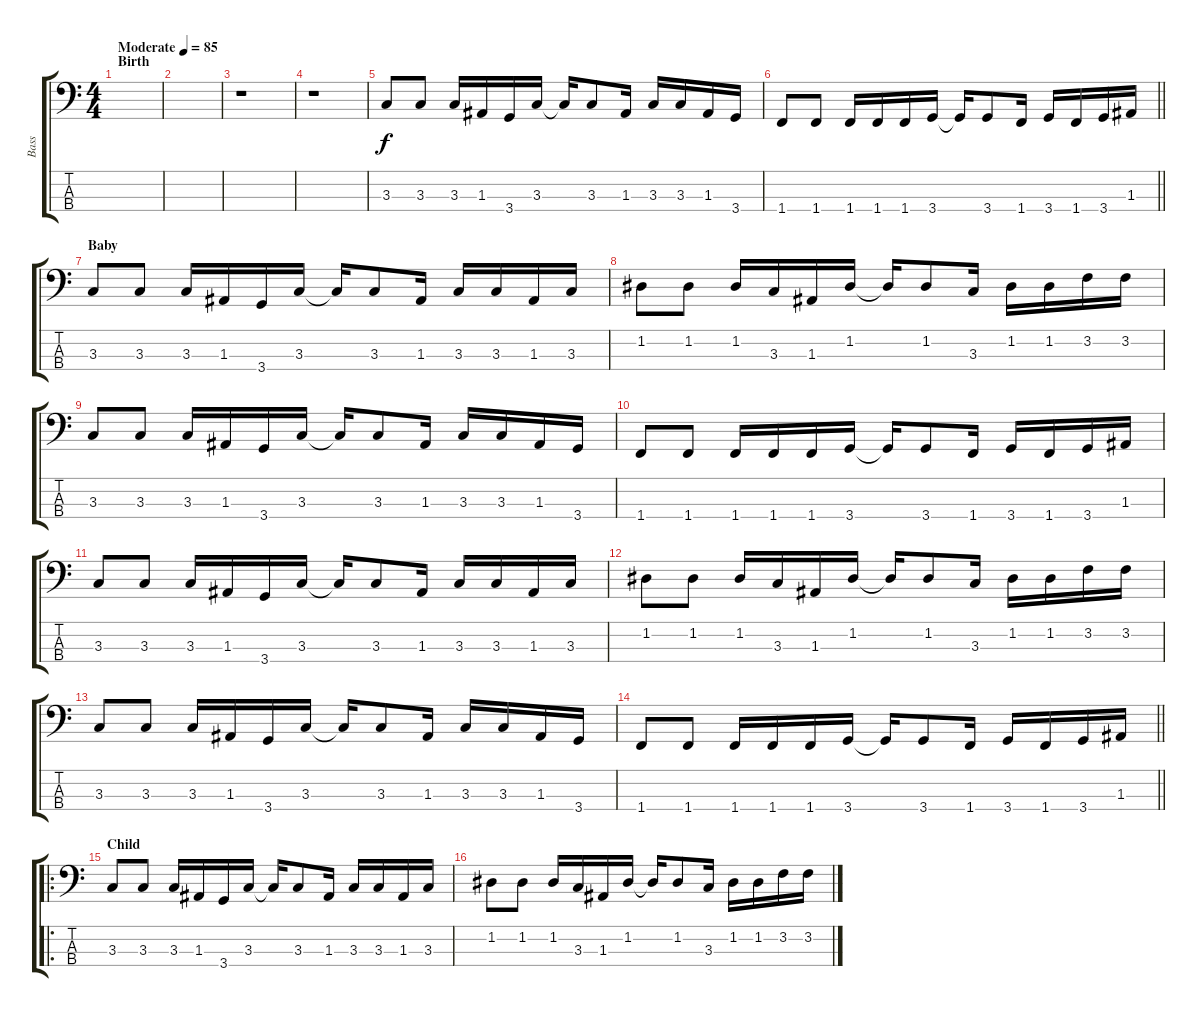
\track ("Bass" "Bass") {instrument electricbassfinger}
\staff {score tabs}
\tuning (G2 D2 A1 E1) {hide}
\ts (4 4)
\section ("" "Birth")
\tempo (85 "Moderate")
\clef f4
\ks c
|
|
r.1 |
r.1 |
3.3.8{volume 10} 3.3.8 3.3.16 1.3.16 3.4.16 3.3.16 3.3{t}.16 3.3.8 1.3.16 3.3.16 3.3.16 1.3.16 3.4.16 |
\barLineRight lightlight
1.4.8 1.4.8 1.4.16 1.4.16 1.4.16 3.4.16 3.4{t}.16 3.4.8 1.4.16 3.4.16 1.4.16 3.4.16 1.3.16 |
\section ("" "Baby")
3.3.8 3.3.8 3.3.16 1.3.16 3.4.16 3.3.16 3.3{t}.16 3.3.8 1.3.16 3.3.16 3.3.16 1.3.16 3.3.16 |
1.2.8 1.2.8 1.2.16 3.3.16 1.3.16 1.2.16 1.2{t}.16 1.2.8 3.3.16 1.2.16 1.2.16 3.2.16 3.2.16 |
3.3.8 3.3.8 3.3.16 1.3.16 3.4.16 3.3.16 3.3{t}.16 3.3.8 1.3.16 3.3.16 3.3.16 1.3.16 3.4.16 |
1.4.8 1.4.8 1.4.16 1.4.16 1.4.16 3.4.16 3.4{t}.16 3.4.8 1.4.16 3.4.16 1.4.16 3.4.16 1.3.16 |
3.3.8 3.3.8 3.3.16 1.3.16 3.4.16 3.3.16 3.3{t}.16 3.3.8 1.3.16 3.3.16 3.3.16 1.3.16 3.3.16 |
1.2.8 1.2.8 1.2.16 3.3.16 1.3.16 1.2.16 1.2{t}.16 1.2.8 3.3.16 1.2.16 1.2.16 3.2.16 3.2.16 |
3.3.8 3.3.8 3.3.16 1.3.16 3.4.16 3.3.16 3.3{t}.16 3.3.8 1.3.16 3.3.16 3.3.16 1.3.16 3.4.16 |
\barLineRight lightlight
1.4.8 1.4.8 1.4.16 1.4.16 1.4.16 3.4.16 3.4{t}.16 3.4.8 1.4.16 3.4.16 1.4.16 3.4.16 1.3.16 |
\ro
\section ("" "Child")
3.3.8 3.3.8 3.3.16 1.3.16 3.4.16 3.3.16 3.3{t}.16 3.3.8 1.3.16 3.3.16 3.3.16 1.3.16 3.3.16 |
1.2.8 1.2.8 1.2.16 3.3.16 1.3.16 1.2.16 1.2{t}.16 1.2.8 3.3.16 1.2.16 1.2.16 3.2.16 3.2.16
